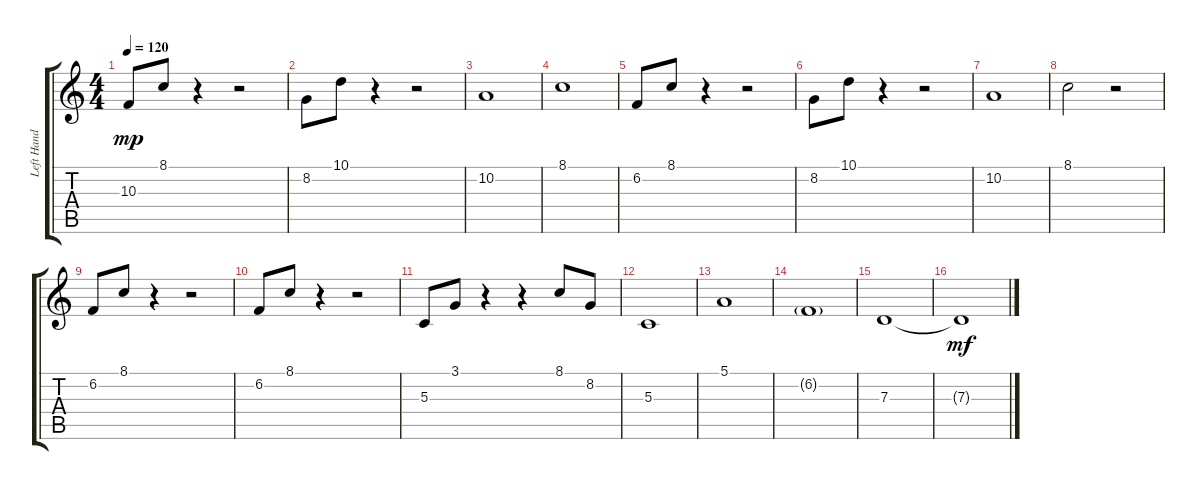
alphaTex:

\track ("Left Hand - G Major" "Left Hand ") {instrument acousticgrandpiano}
\staff {score tabs}
\tuning (E4 B3 G3 D3 A2 E2) {hide}
\ts (4 4)
\tempo 120
\clef g2
\ks c
10.3.8{dy mp} 8.1.8 r.4 r.2 |
8.2.8 10.1.8 r.4 r.2 |
10.2.1 |
8.1.1 |
6.2.8 8.1.8 r.4 r.2 |
8.2.8 10.1.8 r.4 r.2 |
10.2.1 |
8.1.2 r.2 |
6.2.8 8.1.8 r.4 r.2 |
6.2.8 8.1.8 r.4 r.2 |
5.3.8 3.1.8 r.4 r.4 8.1.8 8.2.8 |
5.3.1 |
5.1.1 |
6.2{g}.1 |
7.3.1 |
7.3{t}.1{dy mf}
